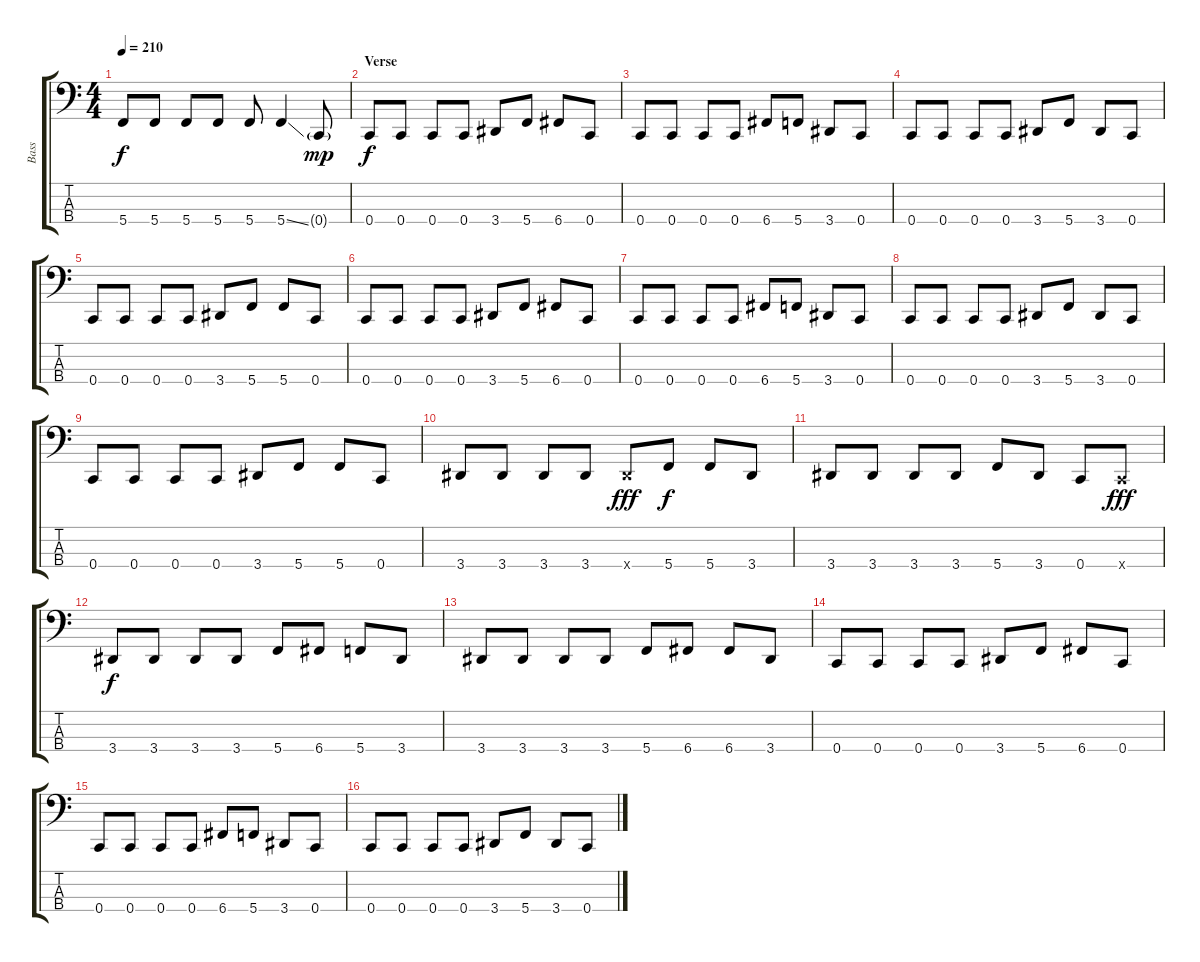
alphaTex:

\track ("Bass" "Bass") {instrument electricbassfinger}
\staff {score tabs}
\tuning (F2 C2 G1 C1) {hide}
\ts (4 4)
\tempo 210
\clef f4
\ks c
5.4.8{dy f volume 16} 5.4.8 5.4.8 5.4.8 5.4.8 5.4{ss}.4 0.4{g}.8{dy mp} |
\section ("" "Verse")
0.4.8{dy f volume 12} 0.4.8 0.4.8 0.4.8 3.4.8 5.4.8 6.4.8 0.4.8 |
0.4.8 0.4.8 0.4.8 0.4.8 6.4.8 5.4.8 3.4.8 0.4.8 |
0.4.8 0.4.8 0.4.8 0.4.8 3.4.8 5.4.8 3.4.8 0.4.8 |
0.4.8 0.4.8 0.4.8 0.4.8 3.4.8 5.4.8 5.4.8 0.4.8 |
0.4.8 0.4.8 0.4.8 0.4.8 3.4.8 5.4.8 6.4.8 0.4.8 |
0.4.8 0.4.8 0.4.8 0.4.8 6.4.8 5.4.8 3.4.8 0.4.8 |
0.4.8 0.4.8 0.4.8 0.4.8 3.4.8 5.4.8 3.4.8 0.4.8 |
0.4.8 0.4.8 0.4.8 0.4.8 3.4.8 5.4.8 5.4.8 0.4.8 |
3.4.8 3.4.8 3.4.8 3.4.8 3.4{x}.8{dy fff} 5.4.8{dy f} 5.4.8 3.4.8 |
3.4.8 3.4.8 3.4.8 3.4.8 5.4.8 3.4.8 0.4.8 0.4{x}.8{dy fff} |
3.4.8{dy f} 3.4.8 3.4.8 3.4.8 5.4.8 6.4.8 5.4.8 3.4.8 |
3.4.8 3.4.8 3.4.8 3.4.8 5.4.8 6.4.8 6.4.8 3.4.8 |
0.4.8 0.4.8 0.4.8 0.4.8 3.4.8 5.4.8 6.4.8 0.4.8 |
0.4.8 0.4.8 0.4.8 0.4.8 6.4.8 5.4.8 3.4.8 0.4.8 |
0.4.8 0.4.8 0.4.8 0.4.8 3.4.8 5.4.8 3.4.8 0.4.8
